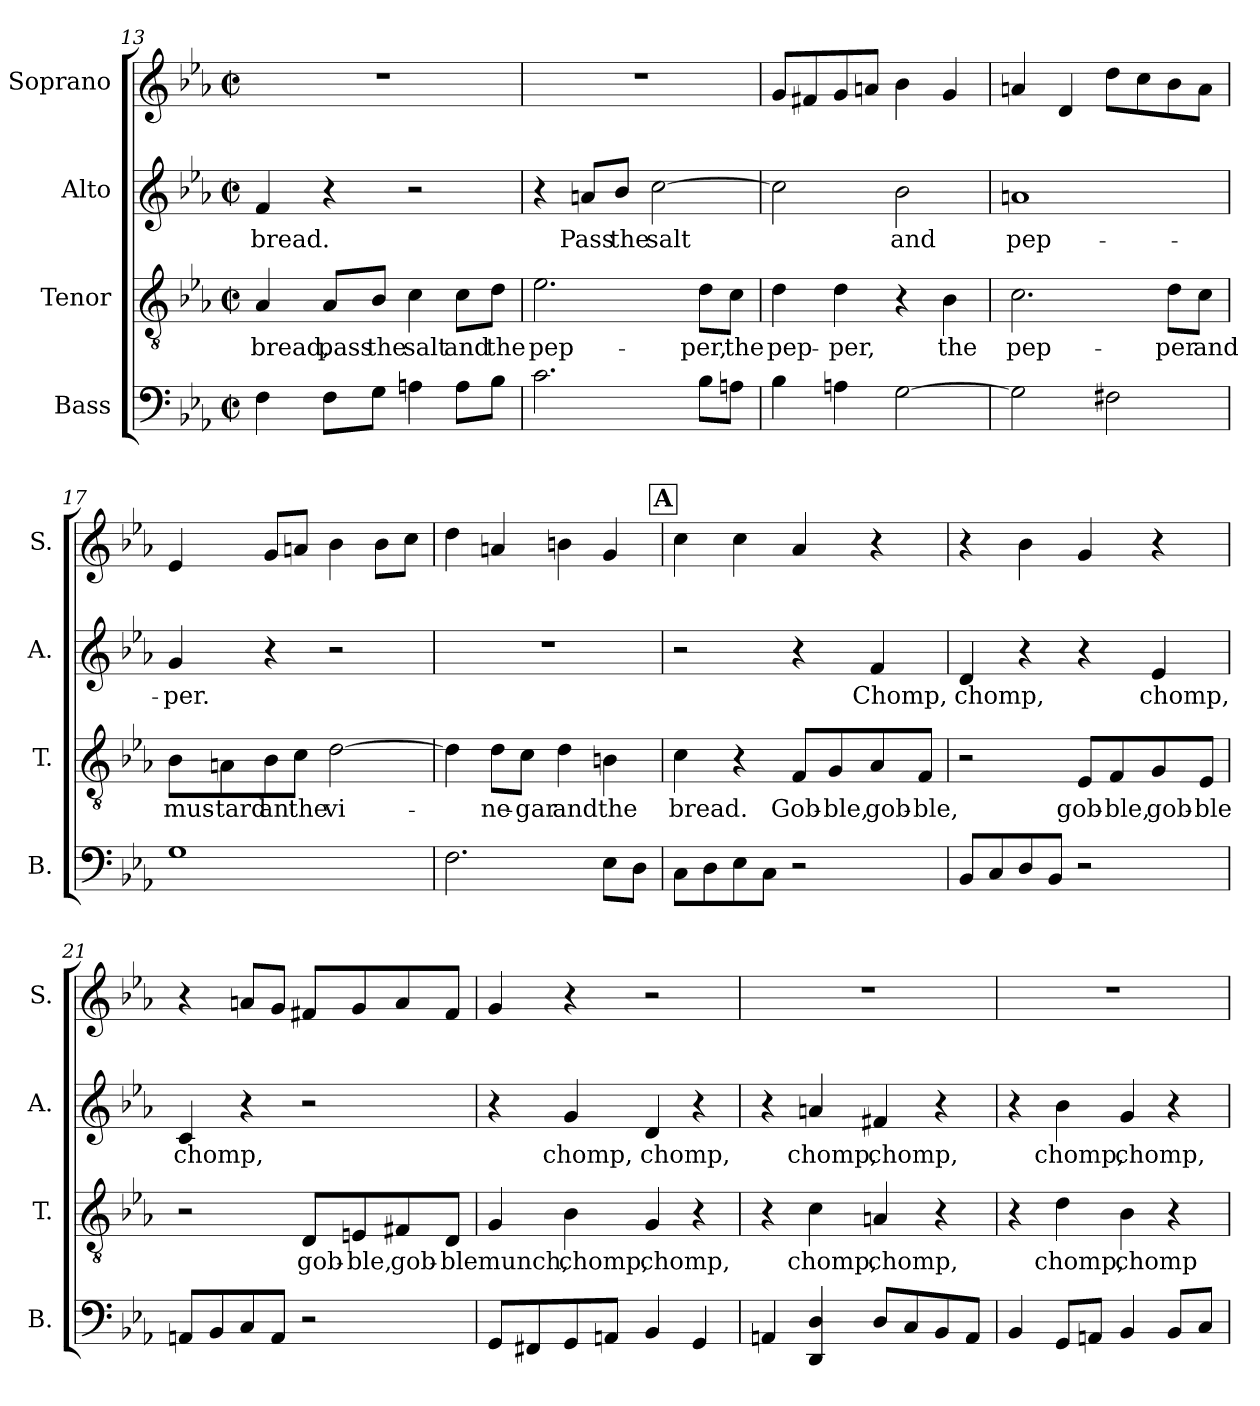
**kern	**kern	**text	**kern	**text	**kern
*part4	*part3	*part3	*part2	*part2	*part1
*staff4	*staff3	*staff3	*staff2	*staff2	*staff1
*I"Bass	*I"Tenor	*	*I"Alto	*	*I"Soprano
*I'B.	*I'T.	*	*I'A.	*	*I'S.
!!LO:PB:g=z
*clefF4	*clefGv2	*	*clefG2	*	*clefG2
*k[b-e-a-]	*k[b-e-a-]	*	*k[b-e-a-]	*	*k[b-e-a-]
*M2/2	*M2/2	*	*M2/2	*	*M2/2
*met(c|)	*met(c|)	*	*met(c|)	*	*met(c|)
=13	=13	=13	=13	=13	=13
!	!	!LO:LY:b	!	!LO:LY:b	!
4F\	4A-/	bread,	4f/	bread.	1r
!	!	!LO:LY:b	!	!	!
8F\L	8A-/L	pass	4r	.	.
!	!	!LO:LY:b	!	!	!
8G\J	8B-/J	the	.	.	.
!	!	!LO:LY:b	!	!	!
4An\	4c\	salt	2r	.	.
!	!	!LO:LY:b	!	!	!
8A\L	8c\L	and	.	.	.
!	!	!LO:LY:b	!	!	!
8B-\J	8d\J	the	.	.	.
=14	=14	=14	=14	=14	=14
!	!	!LO:LY:b	!	!	!
2.c\	2.e-\	pep-	4r	.	1r
!	!	!	!	!LO:LY:b	!
.	.	.	8an/L	Pass	.
!	!	!	!	!LO:LY:b	!
.	.	.	8b-/J	the	.
!	!	!	!	!LO:LY:b	!
.	.	.	[2cc\	salt	.
!	!	!LO:LY:b	!	!	!
8B-\L	8d\L	-per,	.	.	.
!	!	!LO:LY:b	!	!	!
8An\J	8c\J	the	.	.	.
=15	=15	=15	=15	=15	=15
!	!	!LO:LY:b	!	!	!
4B-\	4d\	pep-	2cc\]	.	8g/L
.	.	.	.	.	8f#X/
!	!	!LO:LY:b	!	!	!
4An\	4d\	-per,	.	.	8g/
.	.	.	.	.	8an/J
!	!	!	!	!LO:LY:b	!
[2G\	4r	.	2b-\	and	4b-\
!	!	!LO:LY:b	!	!	!
.	4B-\	the	.	.	4g/
=16	=16	=16	=16	=16	=16
!	!	!LO:LY:b	!	!LO:LY:b	!
2G\]	2.c\	pep-	1an	pep-	4an/
.	.	.	.	.	4d/
2F#X\	.	.	.	.	8dd\L
.	.	.	.	.	8cc\
!	!	!LO:LY:b	!	!	!
.	8d\L	-per	.	.	8b-\
!	!	!LO:LY:b	!	!	!
.	8c\J	and	.	.	8a\J
!!LO:LB:g=z
=17	=17	=17	=17	=17	=17
!	!	!LO:LY:b	!	!LO:LY:b	!
1G	8B-\L	mus-	4g/	-per.	4e-/
!	!	!LO:LY:b	!	!	!
.	8An\	-tard	.	.	.
!	!	!LO:LY:b	!	!	!
.	8B-\	an	4r	.	8g/L
!	!	!LO:LY:b	!	!	!
.	8c\J	the	.	.	8an/J
!	!	!LO:LY:b	!	!	!
.	[2d\	vi-	2r	.	4b-\
.	.	.	.	.	8b-\L
.	.	.	.	.	8cc\J
=18	=18	=18	=18	=18	=18
2.F\	4d\]	.	1r	.	4dd\
!	!	!LO:LY:b	!	!	!
.	8d\L	-ne-	.	.	4an/
!	!	!LO:LY:b	!	!	!
.	8c\J	-gar	.	.	.
!	!	!LO:LY:b	!	!	!
.	4d\	and	.	.	4bn\
!	!	!LO:LY:b	!	!	!
8E-\L	4Bn\	the	.	.	4g/
8D\J	.	.	.	.	.
!!LO:REH:place=s1:a:B:fs=14:t=A
=19	=19	=19	=19	=19	=19
!	!	!LO:LY:b	!	!	!
8C\L	4c\	bread.	2r	.	4cc\
8D\	.	.	.	.	.
8E-\	4r	.	.	.	4cc\
8C\J	.	.	.	.	.
!	!	!LO:LY:b	!	!	!
2r	8F/L	Gob-	4r	.	4a-/
!	!	!LO:LY:b	!	!	!
.	8G/	-ble,	.	.	.
!	!	!LO:LY:b	!	!LO:LY:b	!
.	8A-/	gob-	4f/	Chomp,	4r
!	!	!LO:LY:b	!	!	!
.	8F/J	-ble,	.	.	.
!!LO:PB:g=z
=20	=20	=20	=20	=20	=20
!	!	!	!	!LO:LY:b	!
8BB-/L	2r	.	4d/	chomp,	4r
8C/	.	.	.	.	.
8D/	.	.	4r	.	4b-\
8BB-/J	.	.	.	.	.
!	!	!LO:LY:b	!	!	!
2r	8E-/L	gob-	4r	.	4g/
!	!	!LO:LY:b	!	!	!
.	8F/	-ble,	.	.	.
!	!	!LO:LY:b	!	!LO:LY:b	!
.	8G/	gob-	4e-/	chomp,	4r
!	!	!LO:LY:b	!	!	!
.	8E-/J	-ble	.	.	.
=21	=21	=21	=21	=21	=21
!	!	!	!	!LO:LY:b	!
8AAn/L	2r	.	4c/	chomp,	4r
8BB-/	.	.	.	.	.
8C/	.	.	4r	.	8an/L
8AA/J	.	.	.	.	8g/J
!	!	!LO:LY:b	!	!	!
2r	8D/L	gob-	2r	.	8f#X/L
!	!	!LO:LY:b	!	!	!
.	8En/	-ble,	.	.	8g/
!	!	!LO:LY:b	!	!	!
.	8F#X/	gob-	.	.	8a/
!	!	!LO:LY:b	!	!	!
.	8D/J	-ble	.	.	8f#/J
=22	=22	=22	=22	=22	=22
!	!	!LO:LY:b	!	!	!
8GG/L	4G/	munch,	4r	.	4g/
8FF#X/	.	.	.	.	.
!	!	!LO:LY:b	!	!LO:LY:b	!
8GG/	4B-\	chomp,	4g/	chomp,	4r
8AAn/J	.	.	.	.	.
!	!	!LO:LY:b	!	!LO:LY:b	!
4BB-/	4G/	chomp,	4d/	chomp,	2r
4GG/	4r	.	4r	.	.
!!LO:LB:g=z
=23	=23	=23	=23	=23	=23
4AAn/	4r	.	4r	.	1r
!	!	!LO:LY:b	!	!LO:LY:b	!
4DD/ 4D/	4c\	chomp,	4an/	chomp,	.
!	!	!LO:LY:b	!	!LO:LY:b	!
8D/L	4An/	chomp,	4f#X/	chomp,	.
8C/	.	.	.	.	.
8BB-/	4r	.	4r	.	.
8AA/J	.	.	.	.	.
=24	=24	=24	=24	=24	=24
4BB-/	4r	.	4r	.	1r
!	!	!LO:LY:b	!	!LO:LY:b	!
8GG/L	4d\	chomp,	4b-\	chomp,	.
8AAn/J	.	.	.	.	.
!	!	!LO:LY:b	!	!LO:LY:b	!
4BB-/	4B-\	chomp	4g/	chomp,	.
8BB-/L	4r	.	4r	.	.
8C/J	.	.	.	.	.
=	=	=	=	=	=
*-	*-	*-	*-	*-	*-
